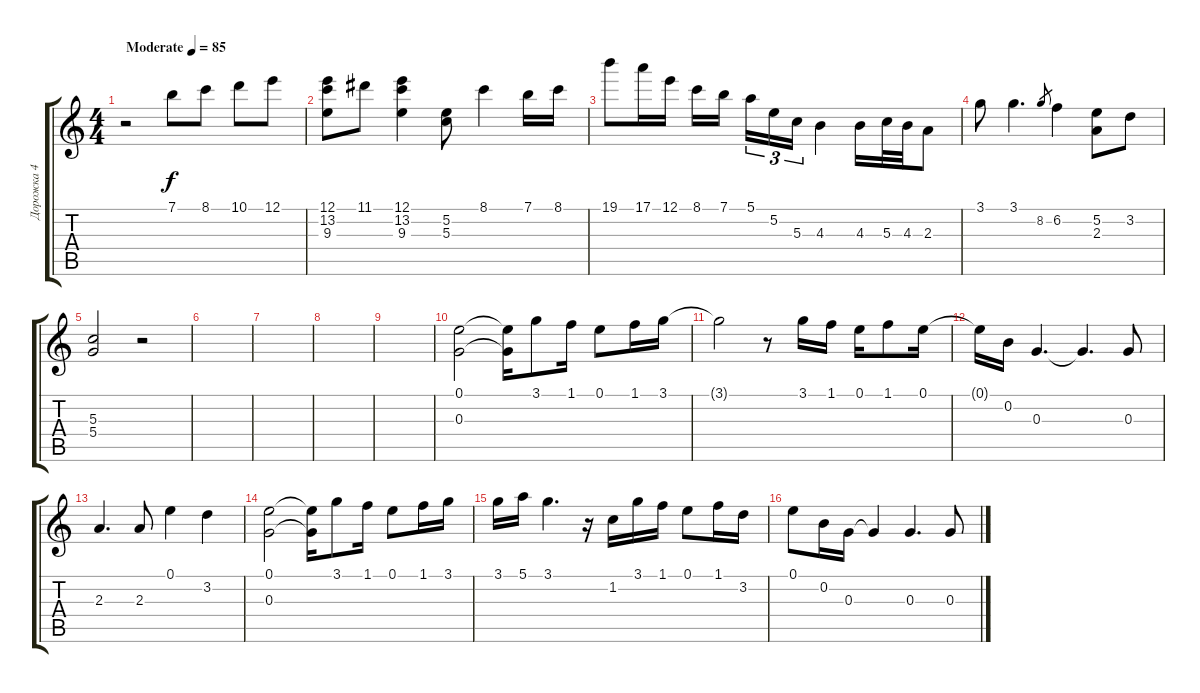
\track ("Дорожка 4" "Дорожка 4") {instrument acousticguitarsteel}
\staff {score tabs}
\tuning (E4 B3 G3 D3 A2 E2) {hide}
\ts (4 4)
\tempo (85 "Moderate")
\clef g2
\ks c
r.2{dy f instrument acousticguitarsteel} 7.1.8 8.1.8 10.1.8 12.1.8 |
(12.1 13.2 9.3).8 11.1.8 (12.1 13.2 9.3).4 (5.2 5.3).8 8.1.4 7.1.16 8.1.16 |
19.1.8 17.1.16 12.1.16 8.1.16 7.1.16{beam splitsecondary} 5.1.16{tu (3 2)} 5.2.16{tu (3 2)} 5.3.16{tu (3 2)} 4.3.4 4.3.16 5.3.32 4.3.32 2.3.8 |
3.1.8 3.1.4{d} 8.2.8{gr} 6.2.4 (5.2 2.3).8 3.2.8 |
(5.3 5.4).2 r.2 |
|
|
|
|
(0.1 0.3).2 (0.1{t} 0.3{t}).16 3.1.8 1.1.16 0.1.8 1.1.16 3.1.16 |
3.1{t}.2 r.8 3.1.16 1.1.16 0.1.16 1.1.8 0.1.16 |
0.1{t}.16 0.2.16 0.3.4{d} 0.3{t}.4{d} 0.3.8 |
2.3.4{d} 2.3.8 0.1.4 3.2.4 |
(0.1 0.3).2 (0.1{t} 0.3{t}).16 3.1.8 1.1.16 0.1.8 1.1.16 3.1.16 |
3.1.16 5.1.16 3.1.4{d} r.16 1.2.16 3.1.16 1.1.16 0.1.8 1.1.16 3.2.16 |
0.1.8 0.2.16 0.3.16 0.3{t}.4 0.3.4{d} 0.3.8
